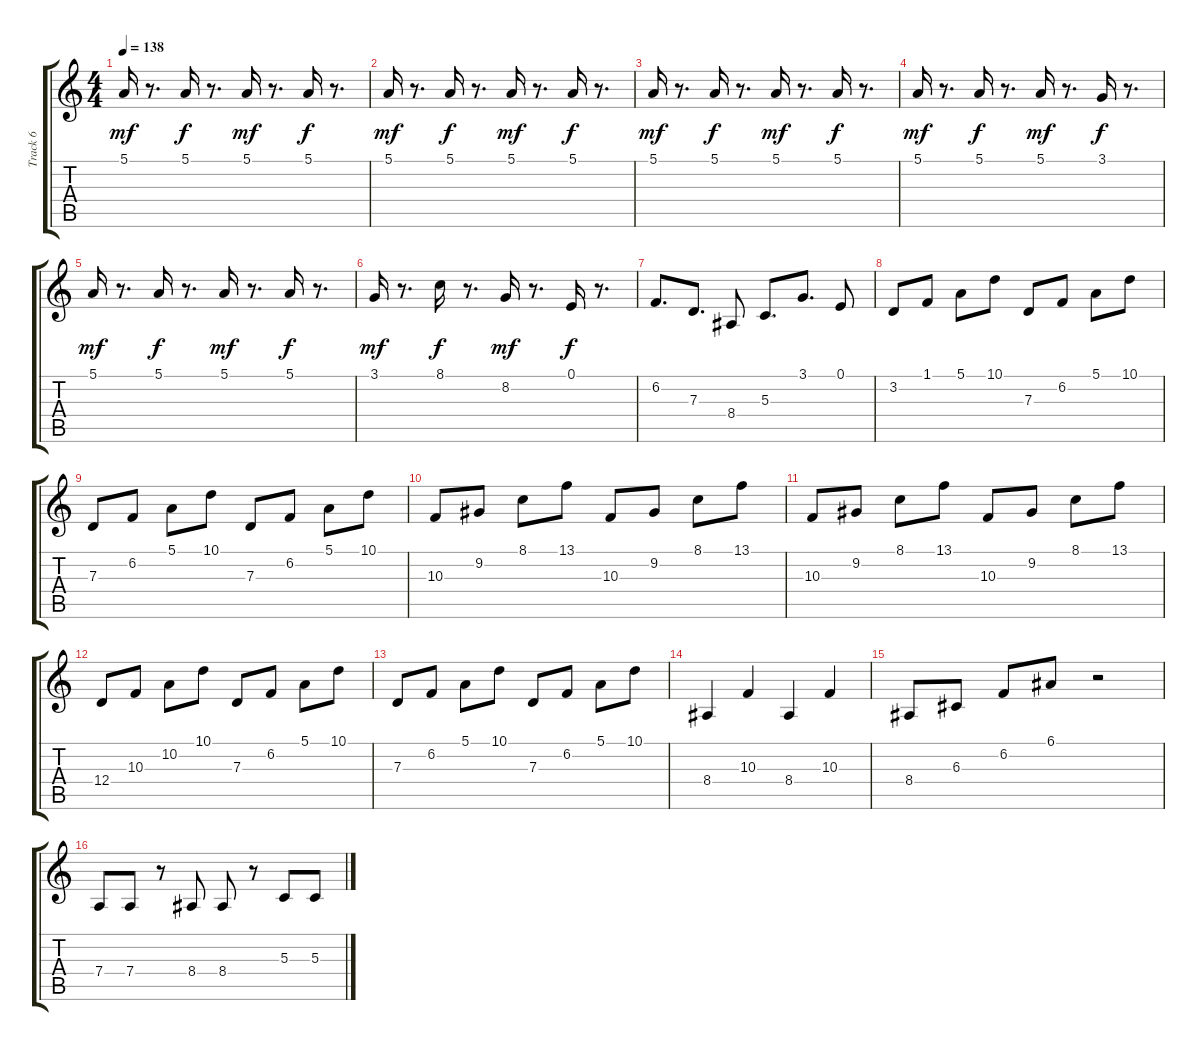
\track ("Track 6" "Track 6") {instrument pizzicatostrings}
\staff {score tabs}
\tuning (E4 B3 G3 D3 A2 E2) {hide}
\ts (4 4)
\tempo 138
\clef g2
\ks c
5.1.16{dy mf} r.8{d} 5.1.16{dy f} r.8{d} 5.1.16{dy mf} r.8{d} 5.1.16{dy f} r.8{d} |
5.1.16{dy mf} r.8{d} 5.1.16{dy f} r.8{d} 5.1.16{dy mf} r.8{d} 5.1.16{dy f} r.8{d} |
5.1.16{dy mf} r.8{d} 5.1.16{dy f} r.8{d} 5.1.16{dy mf} r.8{d} 5.1.16{dy f} r.8{d} |
5.1.16{dy mf} r.8{d} 5.1.16{dy f} r.8{d} 5.1.16{dy mf} r.8{d} 3.1.16{dy f} r.8{d} |
5.1.16{dy mf} r.8{d} 5.1.16{dy f} r.8{d} 5.1.16{dy mf} r.8{d} 5.1.16{dy f} r.8{d} |
3.1.16{dy mf} r.8{d} 8.1.16{dy f} r.8{d} 8.2.16{dy mf} r.8{d} 0.1.16{dy f} r.8{d} |
6.2.8{d} 7.3.8{d} 8.4.8 5.3.8{d} 3.1.8{d} 0.1.8 |
3.2.8 1.1.8 5.1.8 10.1.8 7.3.8 6.2.8 5.1.8 10.1.8 |
7.3.8 6.2.8 5.1.8 10.1.8 7.3.8 6.2.8 5.1.8 10.1.8 |
10.3.8 9.2.8 8.1.8 13.1.8 10.3.8 9.2.8 8.1.8 13.1.8 |
10.3.8 9.2.8 8.1.8 13.1.8 10.3.8 9.2.8 8.1.8 13.1.8 |
12.4.8 10.3.8 10.2.8 10.1.8 7.3.8 6.2.8 5.1.8 10.1.8 |
7.3.8 6.2.8 5.1.8 10.1.8 7.3.8 6.2.8 5.1.8 10.1.8 |
8.4.4 10.3.4 8.4.4 10.3.4 |
8.4.8 6.3.8 6.2.8 6.1.8 r.2 |
7.4.8 7.4.8 r.8 8.4.8 8.4.8 r.8 5.3.8 5.3.8
